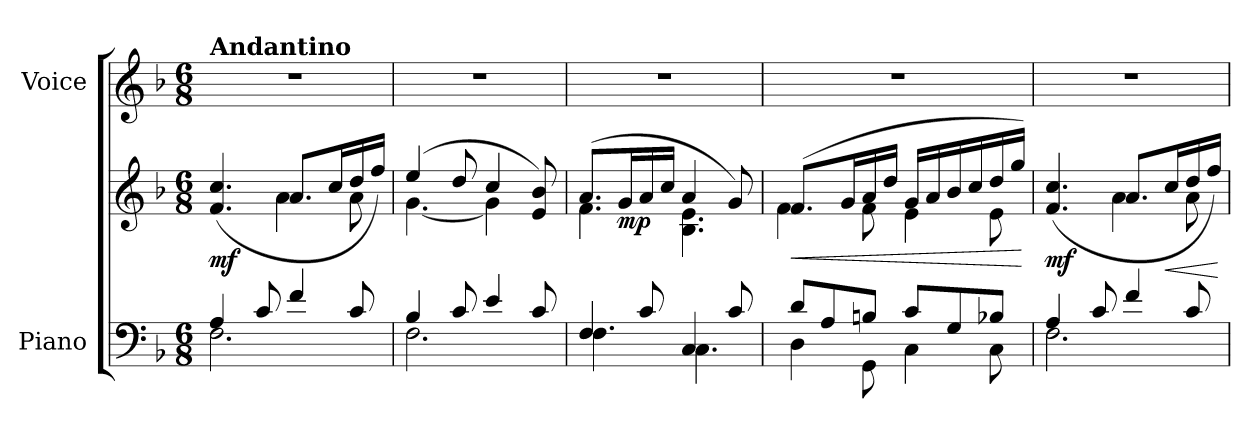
**kern	**kern	**dynam	**kern
*part2	*part2	*part2	*part1
*staff3	*staff2	*staff2/3	*staff1
*I"Piano	*	*	*I"Voice
*I'Pno	*	*	*
*clefF4	*clefG2	*	*clefG2
*k[b-]	*k[b-]	*	*k[b-]
*M6/8	*M6/8	*	*M6/8
=1	=1	=1	=1
*^	*^	*	*
!	!	!	!	!	!LO:TX:a:B:t=Andantino
!	!	!	!	!LO:DY:b	!
4A/	2.F\	(>4.f/ 4.cc/	4.ryy	mf	2.r
8c/	.	.	.	.	.
4f/	.	8.a/L	4a\	.	.
.	.	16cc/L	.	.	.
8c/	.	16dd/	8a\	.	.
.	.	16ff/JJ)	.	.	.
=2	=2	=2	=2	=2	=2
4B-/	2.F\	(>4ee/	[4.g\	.	2.r
8c/	.	8dd/	.	.	.
4e/	.	4cc/	4g\]	.	.
8c/	.	8e/ 8b-/)	8rAyy	.	.
=3	=3	=3	=3	=3	=3
4F/	4.F\	(>8.a/L	4.f\	.	2.r
!	!	!	!	!LO:DY:b	!
.	.	16g/L	.	mp	.
8c/	.	16a/	.	.	.
.	.	16cc/JJ	.	.	.
4C/	4.C\	4a/	4.B-\ 4.e\	.	.
8c/	.	8g/)	.	.	.
!!LO:LB:g=z
=4	=4	=4	=4	=4	=4
!	!	!LO:N:head=solid	!LO:N:head=solid	!LO:HP:b	!
8d/L	4D\	(>8.f/L	4f\	<	2.r
8A/	.	.	.	.	.
.	.	16g/L	.	.	.
8Bn/J	8GG\	16a/	8f\	.	.
.	.	16dd/JJ	.	.	.
8c/L	4C\	16g/LL	4e\	.	.
.	.	16a/	.	.	.
8G/	.	16b-/	.	.	.
.	.	16cc/	.	.	.
8B-X/J	8C\	16dd/	8e\	.	.
.	.	16gg/JJ)	.	.	.
*v	*v	*	*	*	*
*	*v	*v	*	*
.	.	[	.
=5	=5	=5	=5
*^	*^	*	*
!	!	!	!	!LO:DY:b	!
4A/	2.F\	(>4.f/ 4.cc/	4.ryy	mf	2.r
8c/	.	.	.	.	.
!	!	!LO:N:head=solid	!LO:N:head=solid	!	!
4f/	.	8.a/L	4a\	.	.
!	!	!	!	!LO:HP:b	!
.	.	16cc/L	.	<	.
8c/	.	16dd/	8a\	.	.
.	.	16ff/JJ)	.	.	.
*v	*v	*	*	*	*
*	*v	*v	*	*
.	.	[	.
=	=	=	=
*-	*-	*-	*-
